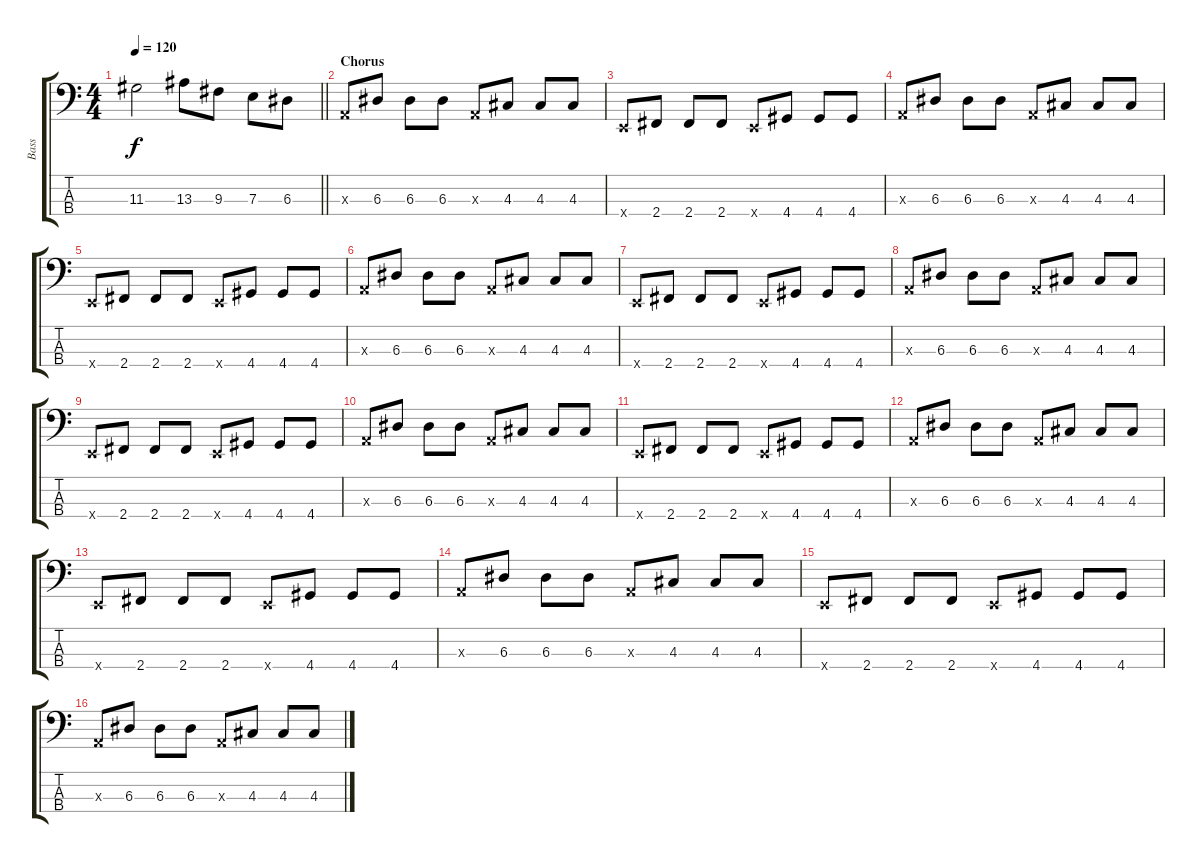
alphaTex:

\track ("Bass" "Bass") {instrument electricbassfinger}
\staff {score tabs}
\tuning (G2 D2 A1 E1) {hide}
\ts (4 4)
\tempo 120
\clef f4
\barLineRight lightlight
\ks c
11.3{t}.2{dy f} 13.3.8 9.3.8 7.3.8 6.3.8 |
\section ("" "Chorus")
0.3{x}.8 6.3.8 6.3.8 6.3.8 0.3{x}.8 4.3.8 4.3.8 4.3.8 |
0.4{x}.8 2.4.8 2.4.8 2.4.8 0.4{x}.8 4.4.8 4.4.8 4.4.8 |
0.3{x}.8 6.3.8 6.3.8 6.3.8 0.3{x}.8 4.3.8 4.3.8 4.3.8 |
0.4{x}.8 2.4.8 2.4.8 2.4.8 0.4{x}.8 4.4.8 4.4.8 4.4.8 |
0.3{x}.8 6.3.8 6.3.8 6.3.8 0.3{x}.8 4.3.8 4.3.8 4.3.8 |
0.4{x}.8 2.4.8 2.4.8 2.4.8 0.4{x}.8 4.4.8 4.4.8 4.4.8 |
0.3{x}.8 6.3.8 6.3.8 6.3.8 0.3{x}.8 4.3.8 4.3.8 4.3.8 |
0.4{x}.8 2.4.8 2.4.8 2.4.8 0.4{x}.8 4.4.8 4.4.8 4.4.8 |
0.3{x}.8 6.3.8 6.3.8 6.3.8 0.3{x}.8 4.3.8 4.3.8 4.3.8 |
0.4{x}.8 2.4.8 2.4.8 2.4.8 0.4{x}.8 4.4.8 4.4.8 4.4.8 |
0.3{x}.8 6.3.8 6.3.8 6.3.8 0.3{x}.8 4.3.8 4.3.8 4.3.8 |
0.4{x}.8 2.4.8 2.4.8 2.4.8 0.4{x}.8 4.4.8 4.4.8 4.4.8 |
0.3{x}.8 6.3.8 6.3.8 6.3.8 0.3{x}.8 4.3.8 4.3.8 4.3.8 |
0.4{x}.8 2.4.8 2.4.8 2.4.8 0.4{x}.8 4.4.8 4.4.8 4.4.8 |
0.3{x}.8 6.3.8 6.3.8 6.3.8 0.3{x}.8 4.3.8 4.3.8 4.3.8
